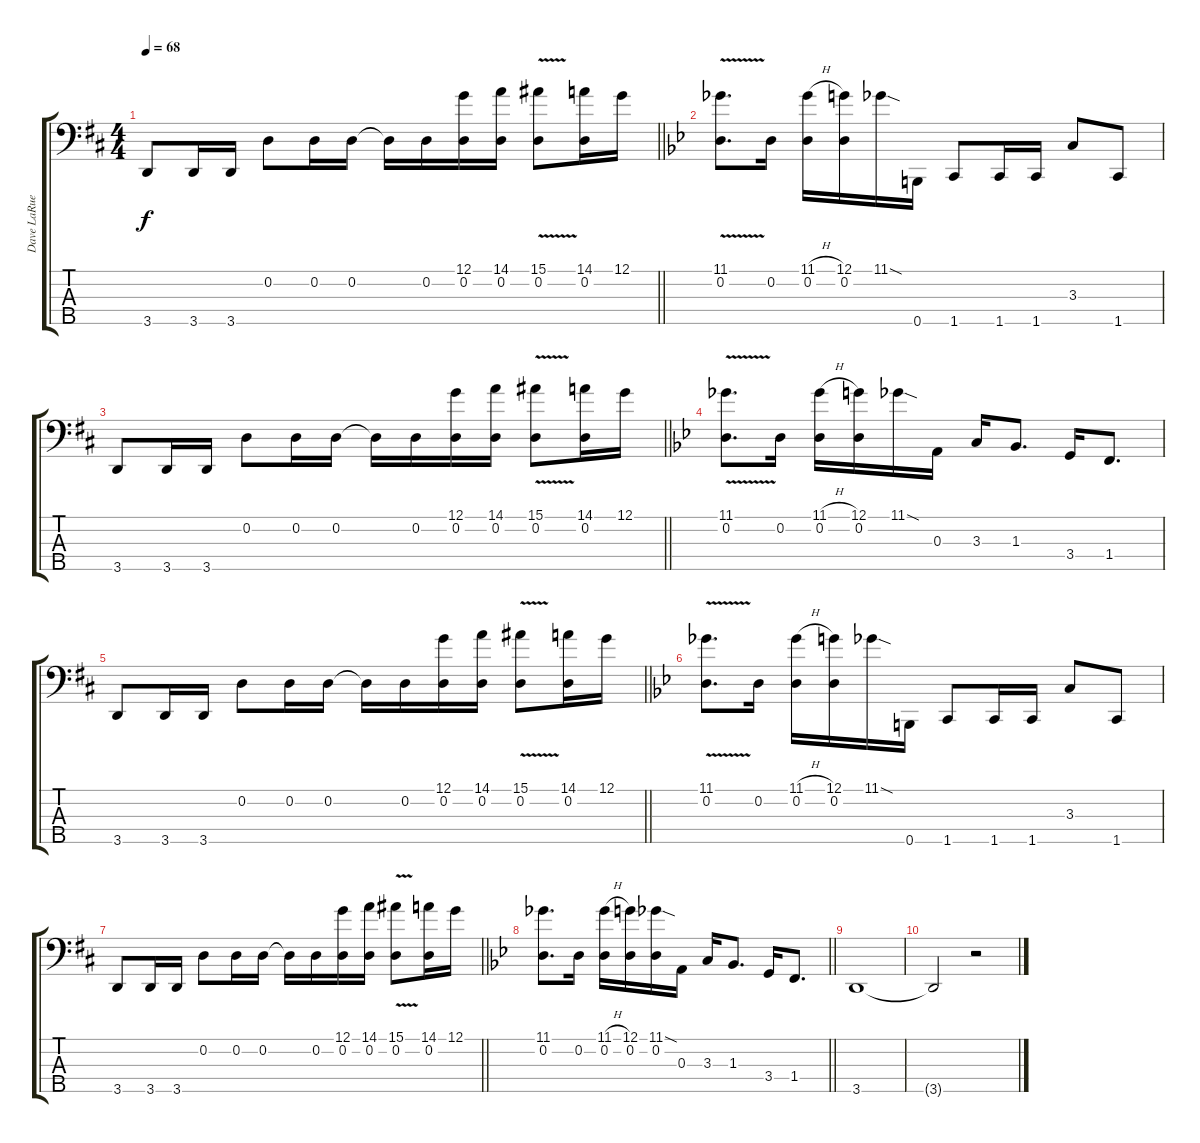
\track ("Dave LaRue" "Dave LaRue") {instrument electricbassfinger}
\staff {score tabs}
\tuning (G2 D2 A1 E1 B0) {hide}
\ts (4 4)
\tempo 68
\clef f4
\barLineRight lightlight
\ks d
3.5.8{dy f} 3.5.16 3.5.16 0.2.8 0.2.16 0.2.16 0.2{t}.16 0.2.16 (12.1 0.2).16 (14.1 0.2).16 (15.1{v} 0.2).8 (14.1 0.2).16 12.1.16 |
\ks bb
(11.1{v} 0.2).8{d} 0.2.16 (11.1{h} 0.2).16 (12.1 0.2).16 11.1{sod}.16 0.5.16 1.5.8 1.5.16 1.5.16 3.3.8 1.5.8 |
\barLineRight lightlight
\ks d
3.5.8 3.5.16 3.5.16 0.2.8 0.2.16 0.2.16 0.2{t}.16 0.2.16 (12.1 0.2).16 (14.1 0.2).16 (15.1{v} 0.2).8 (14.1 0.2).16 12.1.16 |
\ks bb
(11.1{v} 0.2).8{d} 0.2.16 (11.1{h} 0.2).16 (12.1 0.2).16 11.1{sod}.16 0.3.16 3.3.16 1.3.8{d} 3.4.16 1.4.8{d} |
\barLineRight lightlight
\ks d
3.5.8 3.5.16 3.5.16 0.2.8 0.2.16 0.2.16 0.2{t}.16 0.2.16 (12.1 0.2).16 (14.1 0.2).16 (15.1{v} 0.2).8 (14.1 0.2).16 12.1.16 |
\ks bb
(11.1{v} 0.2).8{d} 0.2.16 (11.1{h} 0.2).16 (12.1 0.2).16 11.1{sod}.16 0.5.16 1.5.8 1.5.16 1.5.16 3.3.8 1.5.8 |
\barLineRight lightlight
\ks d
3.5.8 3.5.16 3.5.16 0.2.8 0.2.16 0.2.16 0.2{t}.16 0.2.16 (12.1 0.2).16 (14.1 0.2).16 (15.1{v} 0.2).8 (14.1 0.2).16 12.1.16 |
\barLineRight lightlight
\ks bb
(11.1 0.2).8{d} 0.2.16 (11.1{h} 0.2).16 (12.1 0.2).16 (11.1{sod} 0.2).16 0.3.16 3.3.16 1.3.8{d} 3.4.16 1.4.8{d} |
3.5.1 |
3.5{t}.2 r.2
